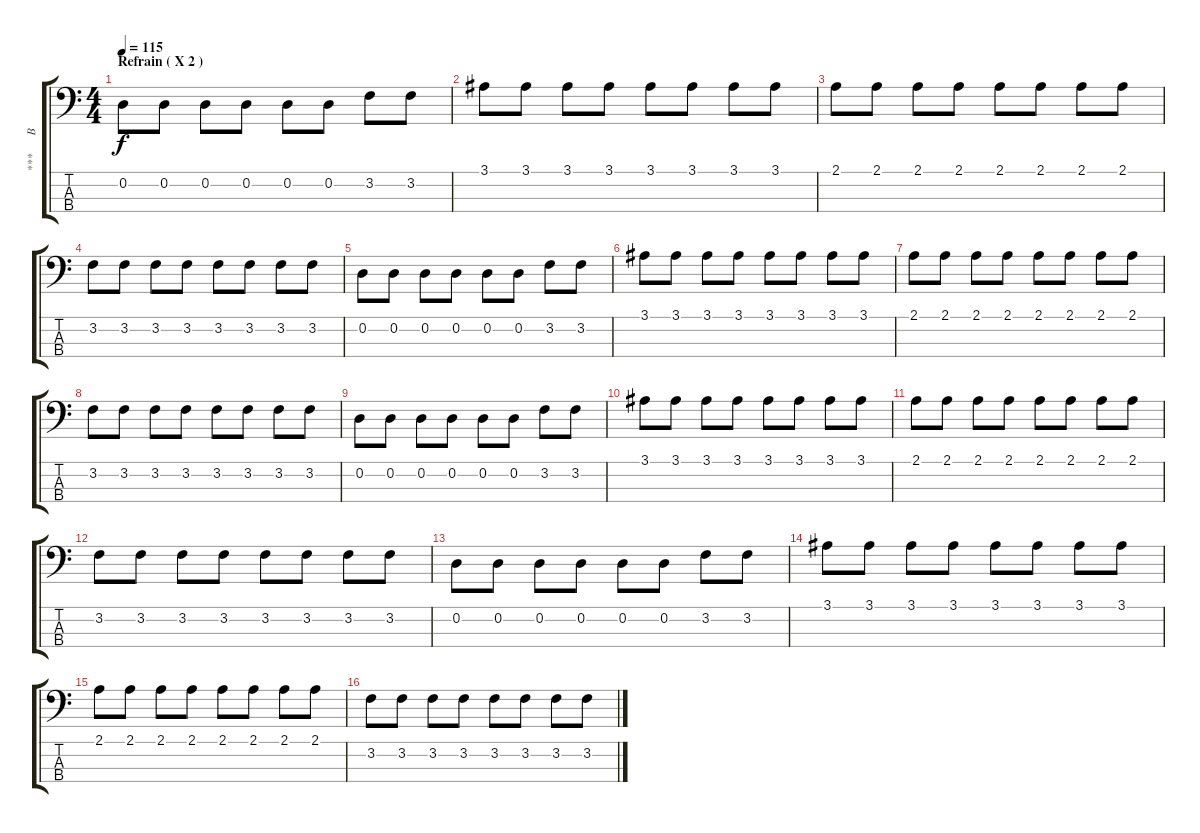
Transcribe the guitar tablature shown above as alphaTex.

\track ("***      Basse     ***" "***      B") {instrument electricbassfinger}
\staff {score tabs}
\tuning (G2 D2 A1 E1) {hide}
\ts (4 4)
\section ("" "Refrain ( X 2 )")
\tempo 115
\clef f4
\ks c
0.2.8{dy f} 0.2.8 0.2.8 0.2.8 0.2.8 0.2.8 3.2.8 3.2.8 |
3.1.8 3.1.8 3.1.8 3.1.8 3.1.8 3.1.8 3.1.8 3.1.8 |
2.1.8 2.1.8 2.1.8 2.1.8 2.1.8 2.1.8 2.1.8 2.1.8 |
3.2.8 3.2.8 3.2.8 3.2.8 3.2.8 3.2.8 3.2.8 3.2.8 |
0.2.8 0.2.8 0.2.8 0.2.8 0.2.8 0.2.8 3.2.8 3.2.8 |
3.1.8 3.1.8 3.1.8 3.1.8 3.1.8 3.1.8 3.1.8 3.1.8 |
2.1.8 2.1.8 2.1.8 2.1.8 2.1.8 2.1.8 2.1.8 2.1.8 |
3.2.8 3.2.8 3.2.8 3.2.8 3.2.8 3.2.8 3.2.8 3.2.8 |
0.2.8 0.2.8 0.2.8 0.2.8 0.2.8 0.2.8 3.2.8 3.2.8 |
3.1.8 3.1.8 3.1.8 3.1.8 3.1.8 3.1.8 3.1.8 3.1.8 |
2.1.8 2.1.8 2.1.8 2.1.8 2.1.8 2.1.8 2.1.8 2.1.8 |
3.2.8 3.2.8 3.2.8 3.2.8 3.2.8 3.2.8 3.2.8 3.2.8 |
0.2.8 0.2.8 0.2.8 0.2.8 0.2.8 0.2.8 3.2.8 3.2.8 |
3.1.8 3.1.8 3.1.8 3.1.8 3.1.8 3.1.8 3.1.8 3.1.8 |
2.1.8 2.1.8 2.1.8 2.1.8 2.1.8 2.1.8 2.1.8 2.1.8 |
3.2.8 3.2.8 3.2.8 3.2.8 3.2.8 3.2.8 3.2.8 3.2.8
